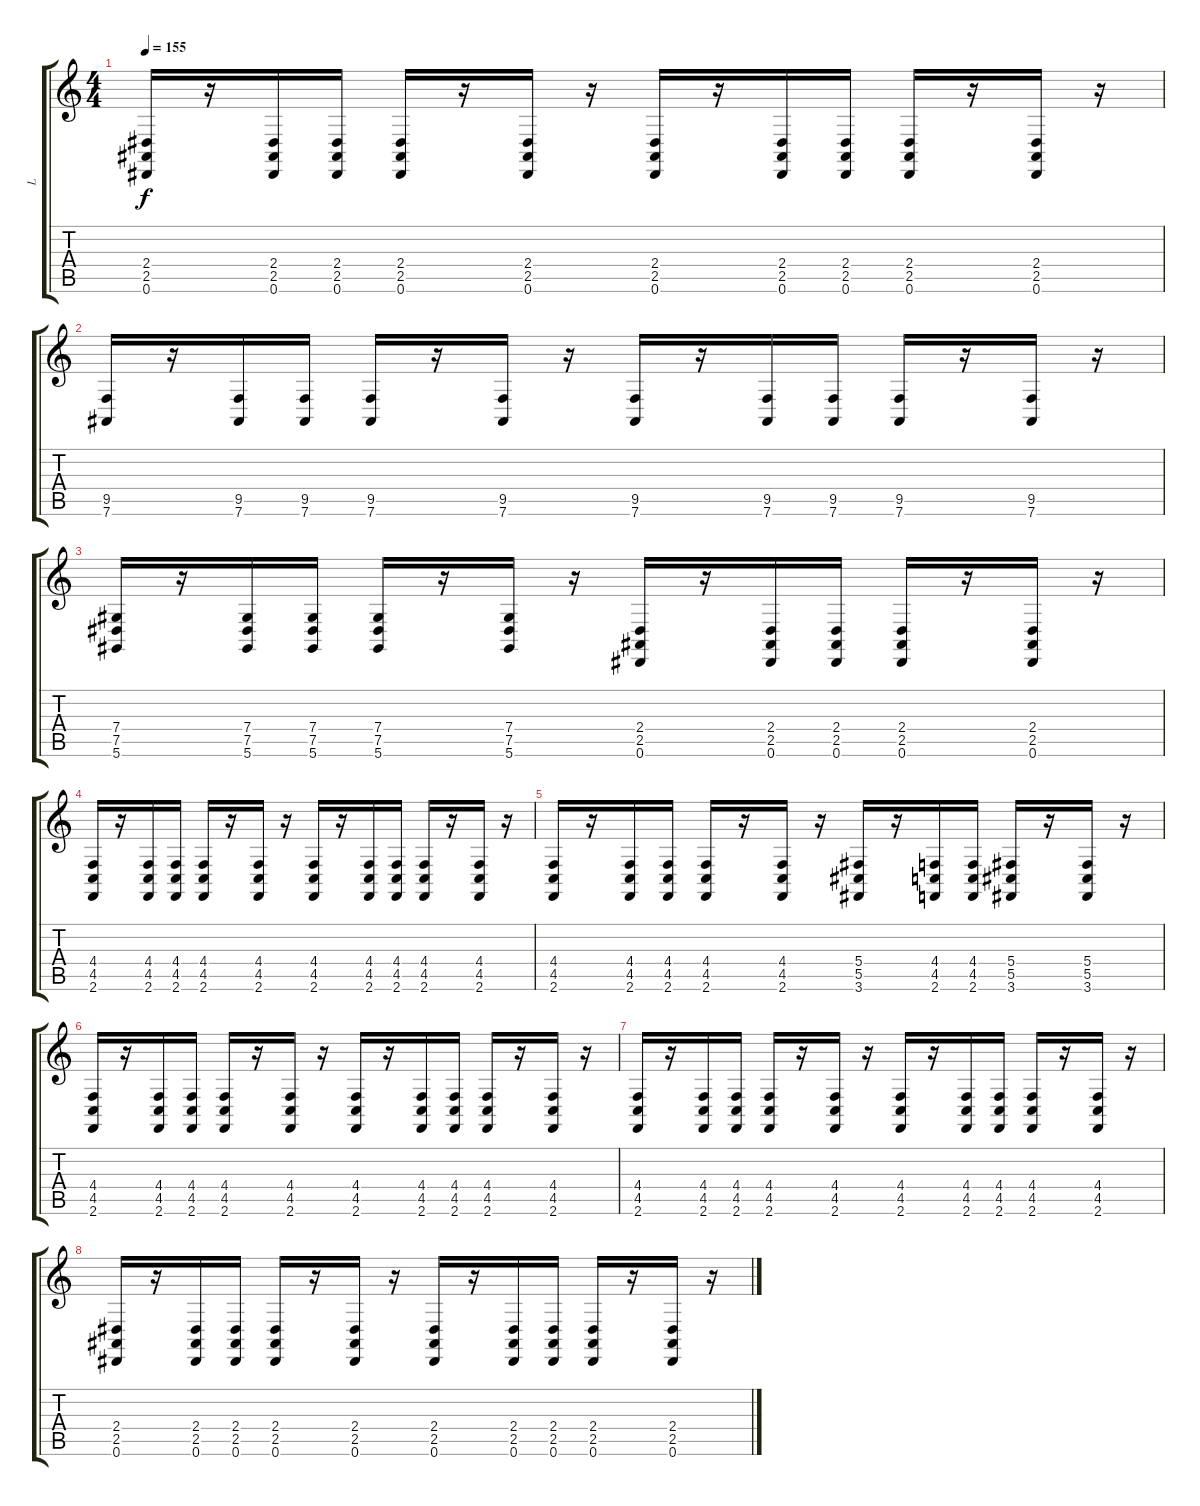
\track ("L" "L") {instrument electricpiano2}
\staff {score tabs}
\tuning (Eb4 Bb3 Gb3 Db3 Ab2 Eb2) {hide}
\ts (4 4)
\tempo 155
\clef g2
\ks c
(2.4 2.5 0.6).16{dy f} r.16 (2.4 2.5 0.6).16 (2.4 2.5 0.6).16 (2.4 2.5 0.6).16 r.16 (2.4 2.5 0.6).16 r.16 (2.4 2.5 0.6).16 r.16 (2.4 2.5 0.6).16 (2.4 2.5 0.6).16 (2.4 2.5 0.6).16 r.16 (2.4 2.5 0.6).16 r.16 |
(9.5 7.6).16 r.16 (9.5 7.6).16 (9.5 7.6).16 (9.5 7.6).16 r.16 (9.5 7.6).16 r.16 (9.5 7.6).16 r.16 (9.5 7.6).16 (9.5 7.6).16 (9.5 7.6).16 r.16 (9.5 7.6).16 r.16 |
(7.4 7.5 5.6).16 r.16 (7.4 7.5 5.6).16 (7.4 7.5 5.6).16 (7.4 7.5 5.6).16 r.16 (7.4 7.5 5.6).16 r.16 (2.4 2.5 0.6).16 r.16 (2.4 2.5 0.6).16 (2.4 2.5 0.6).16 (2.4 2.5 0.6).16 r.16 (2.4 2.5 0.6).16 r.16 |
\section ("" "")
(4.4 4.5 2.6).16 r.16 (4.4 4.5 2.6).16 (4.4 4.5 2.6).16 (4.4 4.5 2.6).16 r.16 (4.4 4.5 2.6).16 r.16 (4.4 4.5 2.6).16 r.16 (4.4 4.5 2.6).16 (4.4 4.5 2.6).16 (4.4 4.5 2.6).16 r.16 (4.4 4.5 2.6).16 r.16 |
(4.4 4.5 2.6).16 r.16 (4.4 4.5 2.6).16 (4.4 4.5 2.6).16 (4.4 4.5 2.6).16 r.16 (4.4 4.5 2.6).16 r.16 (5.4 5.5 3.6).16 r.16 (4.4 4.5 2.6).16 (4.4 4.5 2.6).16 (5.4 5.5 3.6).16 r.16 (5.4 5.5 3.6).16 r.16 |
(4.4 4.5 2.6).16 r.16 (4.4 4.5 2.6).16 (4.4 4.5 2.6).16 (4.4 4.5 2.6).16 r.16 (4.4 4.5 2.6).16 r.16 (4.4 4.5 2.6).16 r.16 (4.4 4.5 2.6).16 (4.4 4.5 2.6).16 (4.4 4.5 2.6).16 r.16 (4.4 4.5 2.6).16 r.16 |
(4.4 4.5 2.6).16 r.16 (4.4 4.5 2.6).16 (4.4 4.5 2.6).16 (4.4 4.5 2.6).16 r.16 (4.4 4.5 2.6).16 r.16 (4.4 4.5 2.6).16 r.16 (4.4 4.5 2.6).16 (4.4 4.5 2.6).16 (4.4 4.5 2.6).16 r.16 (4.4 4.5 2.6).16 r.16 |
(2.4 2.5 0.6).16 r.16 (2.4 2.5 0.6).16 (2.4 2.5 0.6).16 (2.4 2.5 0.6).16 r.16 (2.4 2.5 0.6).16 r.16 (2.4 2.5 0.6).16 r.16 (2.4 2.5 0.6).16 (2.4 2.5 0.6).16 (2.4 2.5 0.6).16 r.16 (2.4 2.5 0.6).16 r.16
